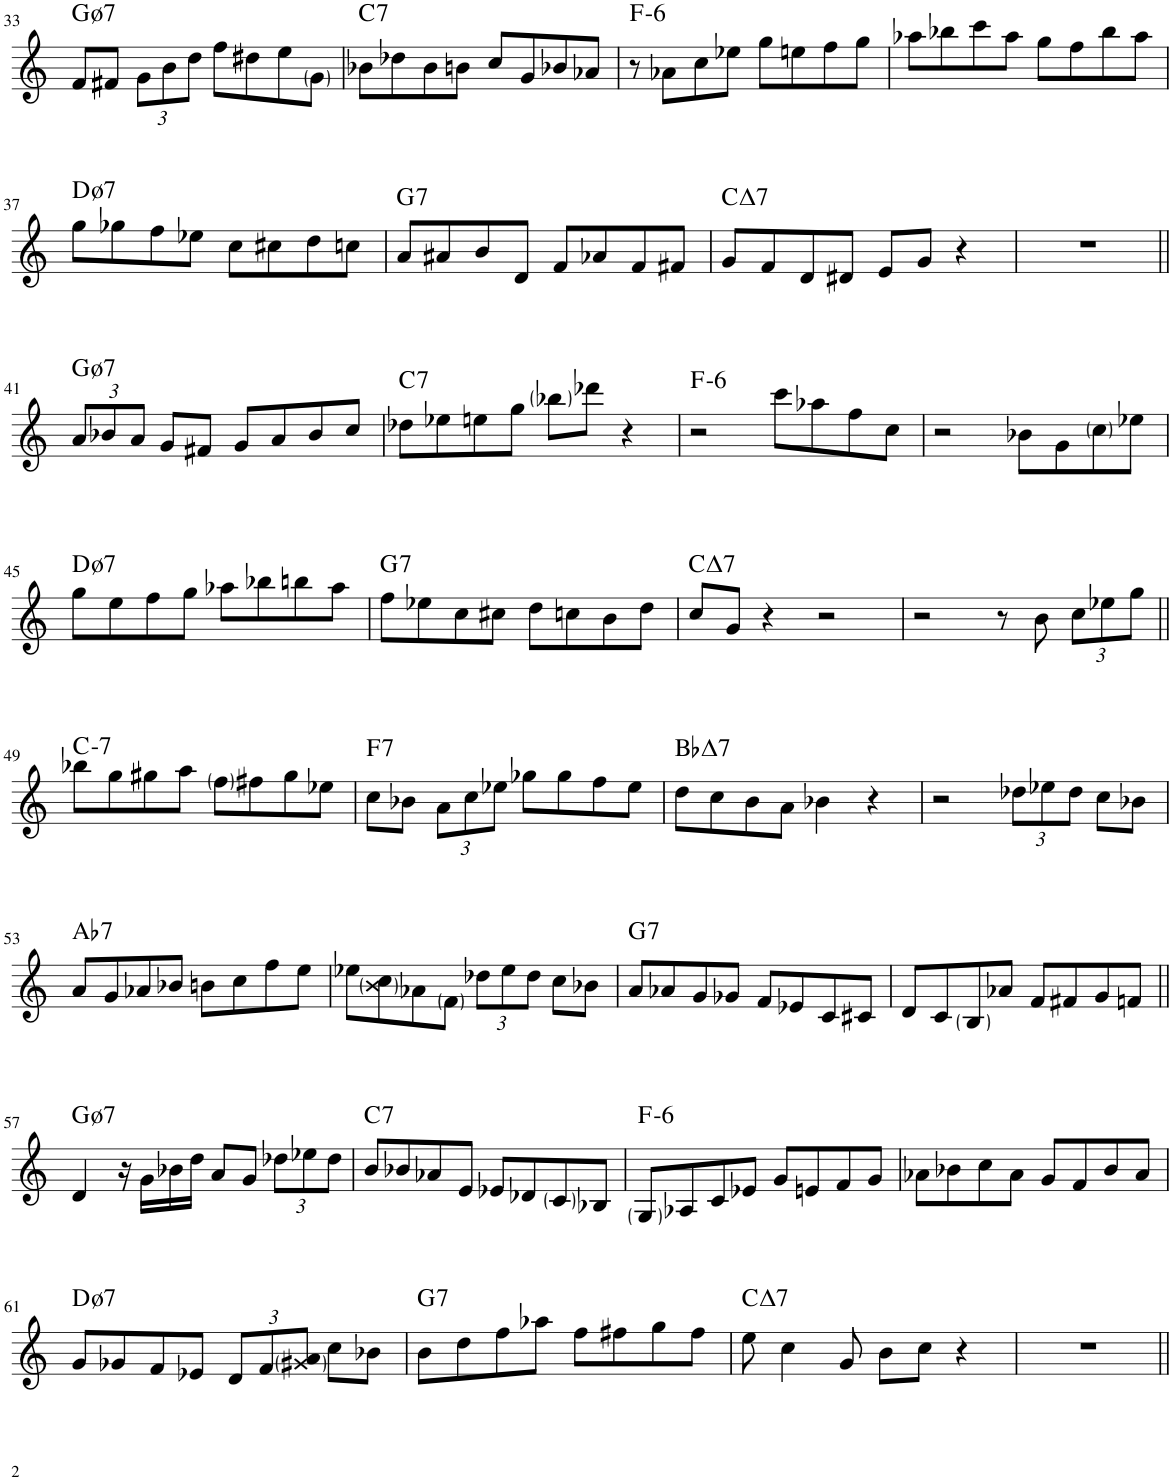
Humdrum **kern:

**kern	**harte
*part1	*part1
*staff1	*
*I"Piano	*
*I'Pno.	*
!!LO:PB:g=z
*clefG2	*
*k[]	*
*M4/4	*
=33	=33
!	!LO:H:kt=7
8f/L	G:hdim7
8f#X/J	.
*Xbrackettup	*
12g\L	.
12b\	.
12dd\J	.
8ff\L	.
8dd#X\	.
8ee\	.
8g\J	.
=34	=34
!	!LO:H:kt=7
8b-X\L	C:7
8dd-X\	.
8b-\	.
8bn\J	.
8cc/L	.
8g/	.
8b-X/	.
8a-X/J	.
=35	=35
!	!LO:H:kt=6
8r	F:min6
8a-X\L	.
8cc\	.
8ee-X\J	.
8gg\L	.
8een\	.
8ff\	.
8gg\J	.
=36	=36
8aa-X\L	.
8bb-X\	.
8ccc\	.
8aa-\J	.
8gg\L	.
8ff\	.
8bb-\	.
8aa-\J	.
!!LO:LB:g=z
=37	=37
!	!LO:H:kt=7
8gg\L	D:hdim7
8gg-X\	.
8ff\	.
8ee-X\J	.
8cc\L	.
8cc#X\	.
8dd\	.
8ccn\J	.
=38	=38
!	!LO:H:kt=7
8a/L	G:7
8a#X/	.
8b/	.
8d/J	.
8f/L	.
8a-X/	.
8f/	.
8f#X/J	.
=39	=39
!	!LO:H:kt=7
8g/L	C:maj7
8f/	.
8d/	.
8d#X/J	.
8e/L	.
8g/J	.
4r	.
=40	=40
1r	.
!!LO:LB:g=z
=41||	=41||
!	!LO:H:kt=7
12a/L	G:hdim7
12b-X/	.
12a/J	.
8g/L	.
8f#X/J	.
8g/L	.
8a/	.
8b-/	.
8cc/J	.
=42	=42
!	!LO:H:kt=7
8dd-X\L	C:7
8ee-X\	.
8een\	.
8gg\J	.
8bb-X\L	.
8ddd-X\J	.
4r	.
=43	=43
!	!LO:H:kt=6
2r	F:min6
8ccc\L	.
8aa-X\	.
8ff\	.
8cc\J	.
=44	=44
2r	.
8b-X\L	.
8g\	.
8cc\	.
8ee-X\J	.
!!LO:LB:g=z
=45	=45
!	!LO:H:kt=7
8gg\L	D:hdim7
8ee\	.
8ff\	.
8gg\J	.
8aa-X\L	.
8bb-X\	.
8bbn\	.
8aa-\J	.
=46	=46
!	!LO:H:kt=7
8ff\L	G:7
8ee-X\	.
8cc\	.
8cc#X\J	.
8dd\L	.
8ccn\	.
8b\	.
8dd\J	.
=47	=47
!	!LO:H:kt=7
8cc/L	C:maj7
8g/J	.
4r	.
2r	.
=48	=48
2r	.
8r	.
8b\	.
12cc\L	.
12ee-X\	.
12gg\J	.
!!LO:LB:g=z
=49||	=49||
!	!LO:H:kt=7
8bb-X\L	C:min7
8gg\	.
8gg#X\	.
8aa\J	.
8ff\L	.
8ff#X\	.
8gg#\	.
8ee-X\J	.
=50	=50
!	!LO:H:kt=7
8cc\L	F:7
8b-X\J	.
12a\L	.
12cc\	.
12ee-X\J	.
8gg-X\L	.
8gg-\	.
8ff\	.
8ee-\J	.
=51	=51
!	!LO:H:kt=7
8dd\L	Bb:maj7
8cc\	.
8b\	.
8a\J	.
4b-X\	.
4r	.
=52	=52
2r	.
12dd-X\L	.
12ee-X\	.
12dd-\J	.
8cc\L	.
8b-X\J	.
!!LO:LB:g=z
=53	=53
!	!LO:H:kt=7
8a/L	Ab:7
8g/	.
8a-X/	.
8b-X/J	.
8bn\L	.
8cc\	.
8ff\	.
8ee\J	.
=54	=54
8ee-X\L	.
8b\ 8cc\	.
8a-X\	.
8f\J	.
12dd-X\L	.
12ee-\	.
12dd-\J	.
8cc\L	.
8b-X\J	.
=55	=55
!	!LO:H:kt=7
8a/L	G:7
8a-X/	.
8g/	.
8g-X/J	.
8f/L	.
8e-X/	.
8c/	.
8c#X/J	.
=56	=56
8d/L	.
8c/	.
8B/	.
8a-X/J	.
8f/L	.
8f#X/	.
8g/	.
8fn/J	.
!!LO:LB:g=z
=57||	=57||
!	!LO:H:kt=7
4d/	G:hdim7
16r	.
16g\LL	.
16b-X\	.
16dd\JJ	.
8a/L	.
8g/J	.
12dd-X\L	.
12ee-X\	.
12dd-\J	.
=58	=58
!	!LO:H:kt=7
8b/L	C:7
8b-X/	.
8a-X/	.
8e/J	.
8e-X/L	.
8d-X/	.
8c/	.
8B-X/J	.
=59	=59
!	!LO:H:kt=6
8G/L	F:min6
8A-X/	.
8c/	.
8e-X/J	.
8g/L	.
8en/	.
8f/	.
8g/J	.
=60	=60
8a-X\L	.
8b-X\	.
8cc\	.
8a-\J	.
8g/L	.
8f/	.
8b-/	.
8a-/J	.
!!LO:LB:g=z
=61	=61
!	!LO:H:kt=7
8g/L	D:hdim7
8g-X/	.
8f/	.
8e-X/J	.
12d/L	.
12f/	.
12g#X/ 12a/J	.
8cc\L	.
8b-X\J	.
=62	=62
!	!LO:H:kt=7
8b\L	G:7
8dd\	.
8ff\	.
8aa-X\J	.
8ff\L	.
8ff#X\	.
8gg\	.
8ff#\J	.
=63	=63
!	!LO:H:kt=7
8ee\	C:maj7
4cc\	.
8g/	.
8b\L	.
8cc\J	.
4r	.
=64	=64
1r	.
=||	=||
*-	*-
